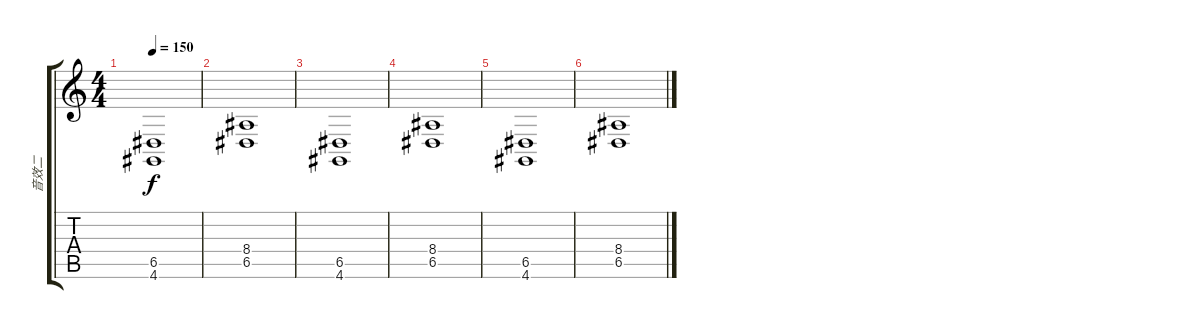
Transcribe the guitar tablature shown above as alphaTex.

\track ("音效二" "音效二") {instrument churchorgan}
\staff {score tabs}
\tuning (E4 B3 G3 D3 A2 E2) {hide}
\ts (4 4)
\tempo 150
\clef g2
\ks c
(6.5 4.6).1{dy f} |
(8.4 6.5).1 |
(6.5 4.6).1 |
(8.4 6.5).1 |
(6.5 4.6).1 |
(8.4 6.5).1
